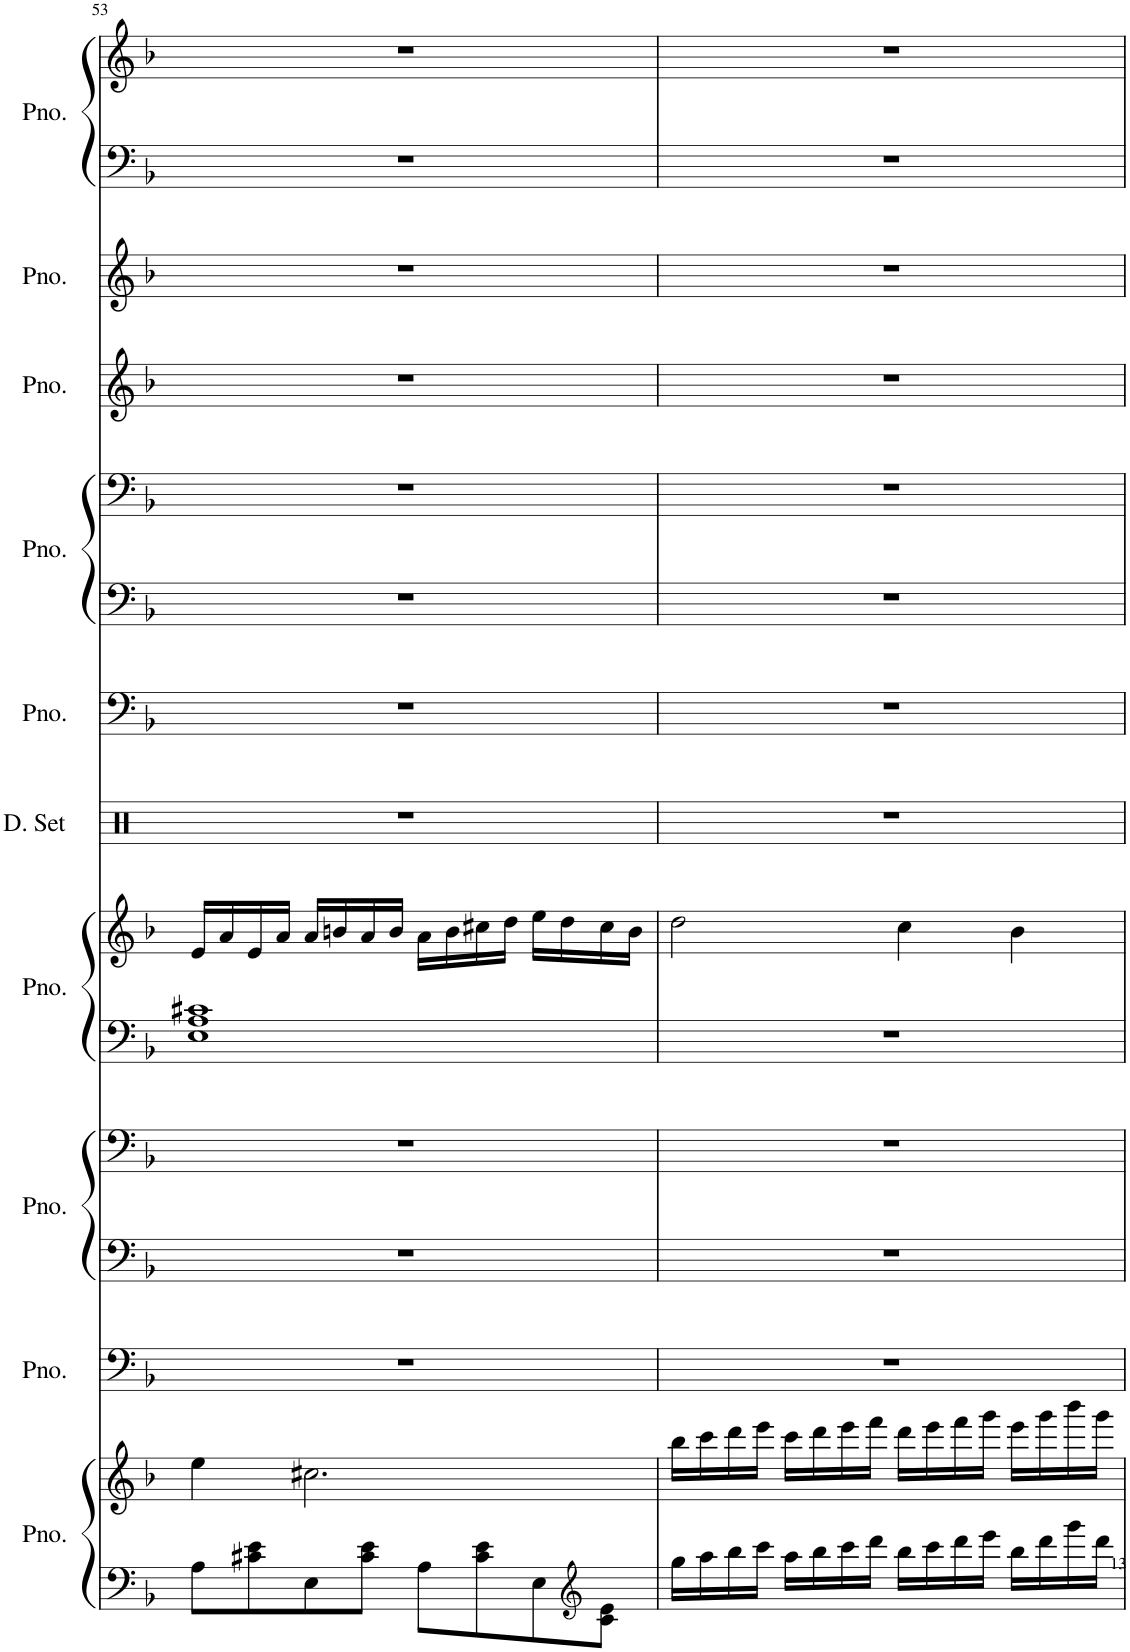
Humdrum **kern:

**kern	**kern	**kern	**kern	**kern	**kern	**kern	**kern	**kern	**kern	**kern	**kern	**kern	**kern	**kern
*part10	*part10	*part9	*part8	*part8	*part7	*part7	*part6	*part5	*part4	*part4	*part3	*part2	*part1	*part1
*staff15	*staff14	*staff13	*staff12	*staff11	*staff10	*staff9	*staff8	*staff7	*staff6	*staff5	*staff4	*staff3	*staff2	*staff1
*I"Piano, Pf.	*	*I"Piano, Cb.	*I"Piano, Vla.	*	*I"Piano, Vl.I	*	*I"Drumset, Perc.	*I"Piano, Tp.	*I"Piano, Hn.I	*	*I"Piano, Tr.	*I"Piano, Harp	*I"Piano, Fl.	*
*I'Pno.	*	*I'Pno.	*I'Pno.	*	*I'Pno.	*	*I'D. Set	*I'Pno.	*I'Pno.	*	*I'Pno.	*I'Pno.	*I'Pno.	*
!!LO:PB:g=z
*clefF4	*clefG2	*clefF4	*clefF4	*clefF4	*clefF4	*clefG2	*clefX	*clefF4	*clefF4	*clefF4	*clefG2	*clefG2	*clefF4	*clefG2
*k[b-]	*k[b-]	*k[b-]	*k[b-]	*k[b-]	*k[b-]	*k[b-]	*k[]	*k[b-]	*k[b-]	*k[b-]	*k[b-]	*k[b-]	*k[b-]	*k[b-]
*M4/4	*M4/4	*M4/4	*M4/4	*M4/4	*M4/4	*M4/4	*M4/4	*M4/4	*M4/4	*M4/4	*M4/4	*M4/4	*M4/4	*M4/4
=53	=53	=53	=53	=53	=53	=53	=53	=53	=53	=53	=53	=53	=53	=53
8A\L	4ee\	1r	1r	1r	1E 1A 1c#X	16e/LL	1r	1r	1r	1r	1r	1r	1r	1r
.	.	.	.	.	.	16a/	.	.	.	.	.	.	.	.
8c#X\ 8e\	.	.	.	.	.	16e/	.	.	.	.	.	.	.	.
.	.	.	.	.	.	16a/JJ	.	.	.	.	.	.	.	.
8E\	2.cc#X\	.	.	.	.	16a/LL	.	.	.	.	.	.	.	.
.	.	.	.	.	.	16bn/	.	.	.	.	.	.	.	.
8c#\ 8e\J	.	.	.	.	.	16a/	.	.	.	.	.	.	.	.
.	.	.	.	.	.	16b/JJ	.	.	.	.	.	.	.	.
8A\L	.	.	.	.	.	16a\LL	.	.	.	.	.	.	.	.
.	.	.	.	.	.	16b\	.	.	.	.	.	.	.	.
8c#\ 8e\	.	.	.	.	.	16cc#X\	.	.	.	.	.	.	.	.
.	.	.	.	.	.	16dd\JJ	.	.	.	.	.	.	.	.
8E\	.	.	.	.	.	16ee\LL	.	.	.	.	.	.	.	.
.	.	.	.	.	.	16dd\	.	.	.	.	.	.	.	.
*clefG2	*	*	*	*	*	*	*	*	*	*	*	*	*	*
8c#\ 8e\J	.	.	.	.	.	16cc#\	.	.	.	.	.	.	.	.
.	.	.	.	.	.	16b\JJ	.	.	.	.	.	.	.	.
=54	=54	=54	=54	=54	=54	=54	=54	=54	=54	=54	=54	=54	=54	=54
16gg\LL	16bb-\LL	1r	1r	1r	1r	2dd\	1r	1r	1r	1r	1r	1r	1r	1r
16aa\	16ccc\	.	.	.	.	.	.	.	.	.	.	.	.	.
16bb-\	16ddd\	.	.	.	.	.	.	.	.	.	.	.	.	.
16ccc\JJ	16eee\JJ	.	.	.	.	.	.	.	.	.	.	.	.	.
16aa\LL	16ccc\LL	.	.	.	.	.	.	.	.	.	.	.	.	.
16bb-\	16ddd\	.	.	.	.	.	.	.	.	.	.	.	.	.
16ccc\	16eee\	.	.	.	.	.	.	.	.	.	.	.	.	.
16ddd\JJ	16fff\JJ	.	.	.	.	.	.	.	.	.	.	.	.	.
16bb-\LL	16ddd\LL	.	.	.	.	4cc\	.	.	.	.	.	.	.	.
16ccc\	16eee\	.	.	.	.	.	.	.	.	.	.	.	.	.
16ddd\	16fff\	.	.	.	.	.	.	.	.	.	.	.	.	.
16eee\JJ	16ggg\JJ	.	.	.	.	.	.	.	.	.	.	.	.	.
16bb-\LL	16eee\LL	.	.	.	.	4b-\	.	.	.	.	.	.	.	.
16ddd\	16ggg\	.	.	.	.	.	.	.	.	.	.	.	.	.
16ggg\	16bbb-\	.	.	.	.	.	.	.	.	.	.	.	.	.
16ddd\JJ	16ggg\JJ	.	.	.	.	.	.	.	.	.	.	.	.	.
=	=	=	=	=	=	=	=	=	=	=	=	=	=	=
*-	*-	*-	*-	*-	*-	*-	*-	*-	*-	*-	*-	*-	*-	*-
